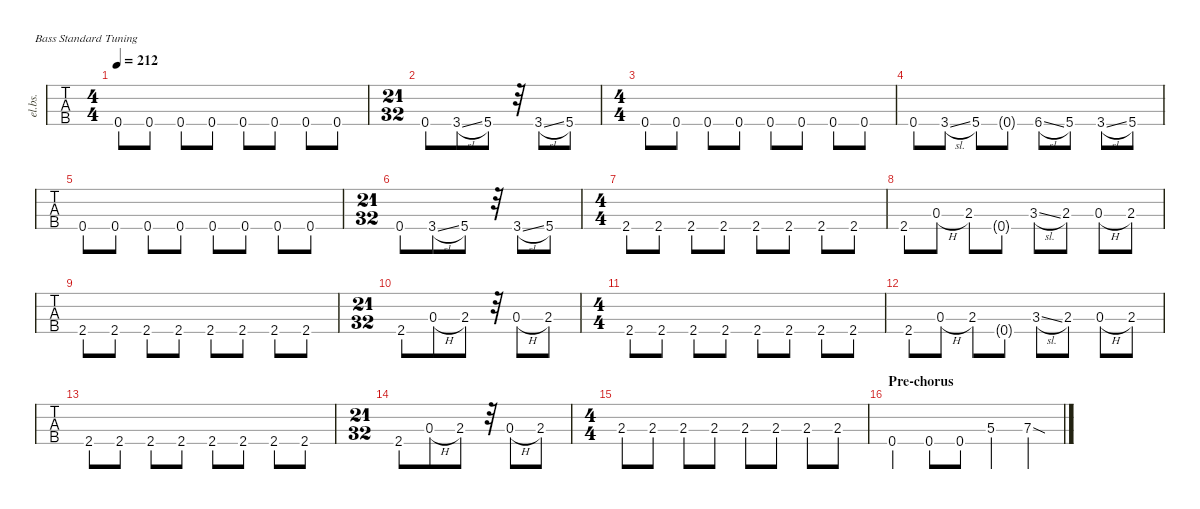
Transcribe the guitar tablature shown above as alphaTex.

\defaultSystemsLayout 4
\hideDynamics
\bracketExtendMode nobrackets
\track ("Bass" "el.bs.") {defaultSystemsLayout 4 multiBarRest instrument electricbassfinger}
\staff {tabs}
\tuning (G2 D2 A1 E1)
\ts (4 4)
\tempo 212
\clef f4
\ks c
0.4.8{dy f} 0.4.8 0.4.8 0.4.8 0.4.8 0.4.8 0.4.8 0.4.8 |
\ts (21 32)
\beaming (8 3 2)
0.4.8 3.4{sl}.8 5.4.8 r.32 3.4{sl}.8 5.4.8 |
\ts (4 4)
\beaming (8 2 2 2 2)
0.4.8 0.4.8 0.4.8 0.4.8 0.4.8 0.4.8 0.4.8 0.4.8 |
0.4.8 3.4{sl}.8 5.4.8 0.4{g}.8 6.4{sl acc #}.8 5.4.8 3.4{sl}.8 5.4.8 |
0.4.8 0.4.8 0.4.8 0.4.8 0.4.8 0.4.8 0.4.8 0.4.8 |
\ts (21 32)
\beaming (8 3 2)
0.4.8 3.4{sl}.8 5.4.8 r.32 3.4{sl}.8 5.4.8 |
\ts (4 4)
\beaming (8 2 2 2 2)
2.4{acc #}.8 2.4{acc #}.8 2.4{acc #}.8 2.4{acc #}.8 2.4{acc #}.8 2.4{acc #}.8 2.4{acc #}.8 2.4{acc #}.8 |
2.4{acc #}.8 0.3{h}.8 2.3.8 0.4{g}.8 3.3{sl}.8 2.3.8 0.3{h}.8 2.3.8 |
2.4{acc #}.8 2.4{acc #}.8 2.4{acc #}.8 2.4{acc #}.8 2.4{acc #}.8 2.4{acc #}.8 2.4{acc #}.8 2.4{acc #}.8 |
\ts (21 32)
\beaming (8 3 2)
2.4{acc #}.8 0.3{h}.8 2.3.8 r.32 0.3{h}.8 2.3.8 |
\ts (4 4)
\beaming (8 2 2 2 2)
2.4{acc #}.8 2.4{acc #}.8 2.4{acc #}.8 2.4{acc #}.8 2.4{acc #}.8 2.4{acc #}.8 2.4{acc #}.8 2.4{acc #}.8 |
2.4{acc #}.8 0.3{h}.8 2.3.8 0.4{g}.8 3.3{sl}.8 2.3.8 0.3{h}.8 2.3.8 |
2.4{acc #}.8 2.4{acc #}.8 2.4{acc #}.8 2.4{acc #}.8 2.4{acc #}.8 2.4{acc #}.8 2.4{acc #}.8 2.4{acc #}.8 |
\ts (21 32)
\beaming (8 3 2)
2.4{acc #}.8 0.3{h}.8 2.3.8 r.32 0.3{h}.8 2.3.8 |
\ts (4 4)
\beaming (8 2 2 2 2)
2.3.8 2.3.8 2.3.8 2.3.8 2.3.8 2.3.8 2.3.8 2.3.8 |
\section ("" "Pre-chorus")
0.4{ac}.4 0.4.8 0.4.8 5.3{ac}.4 7.3{sod ac}.4
